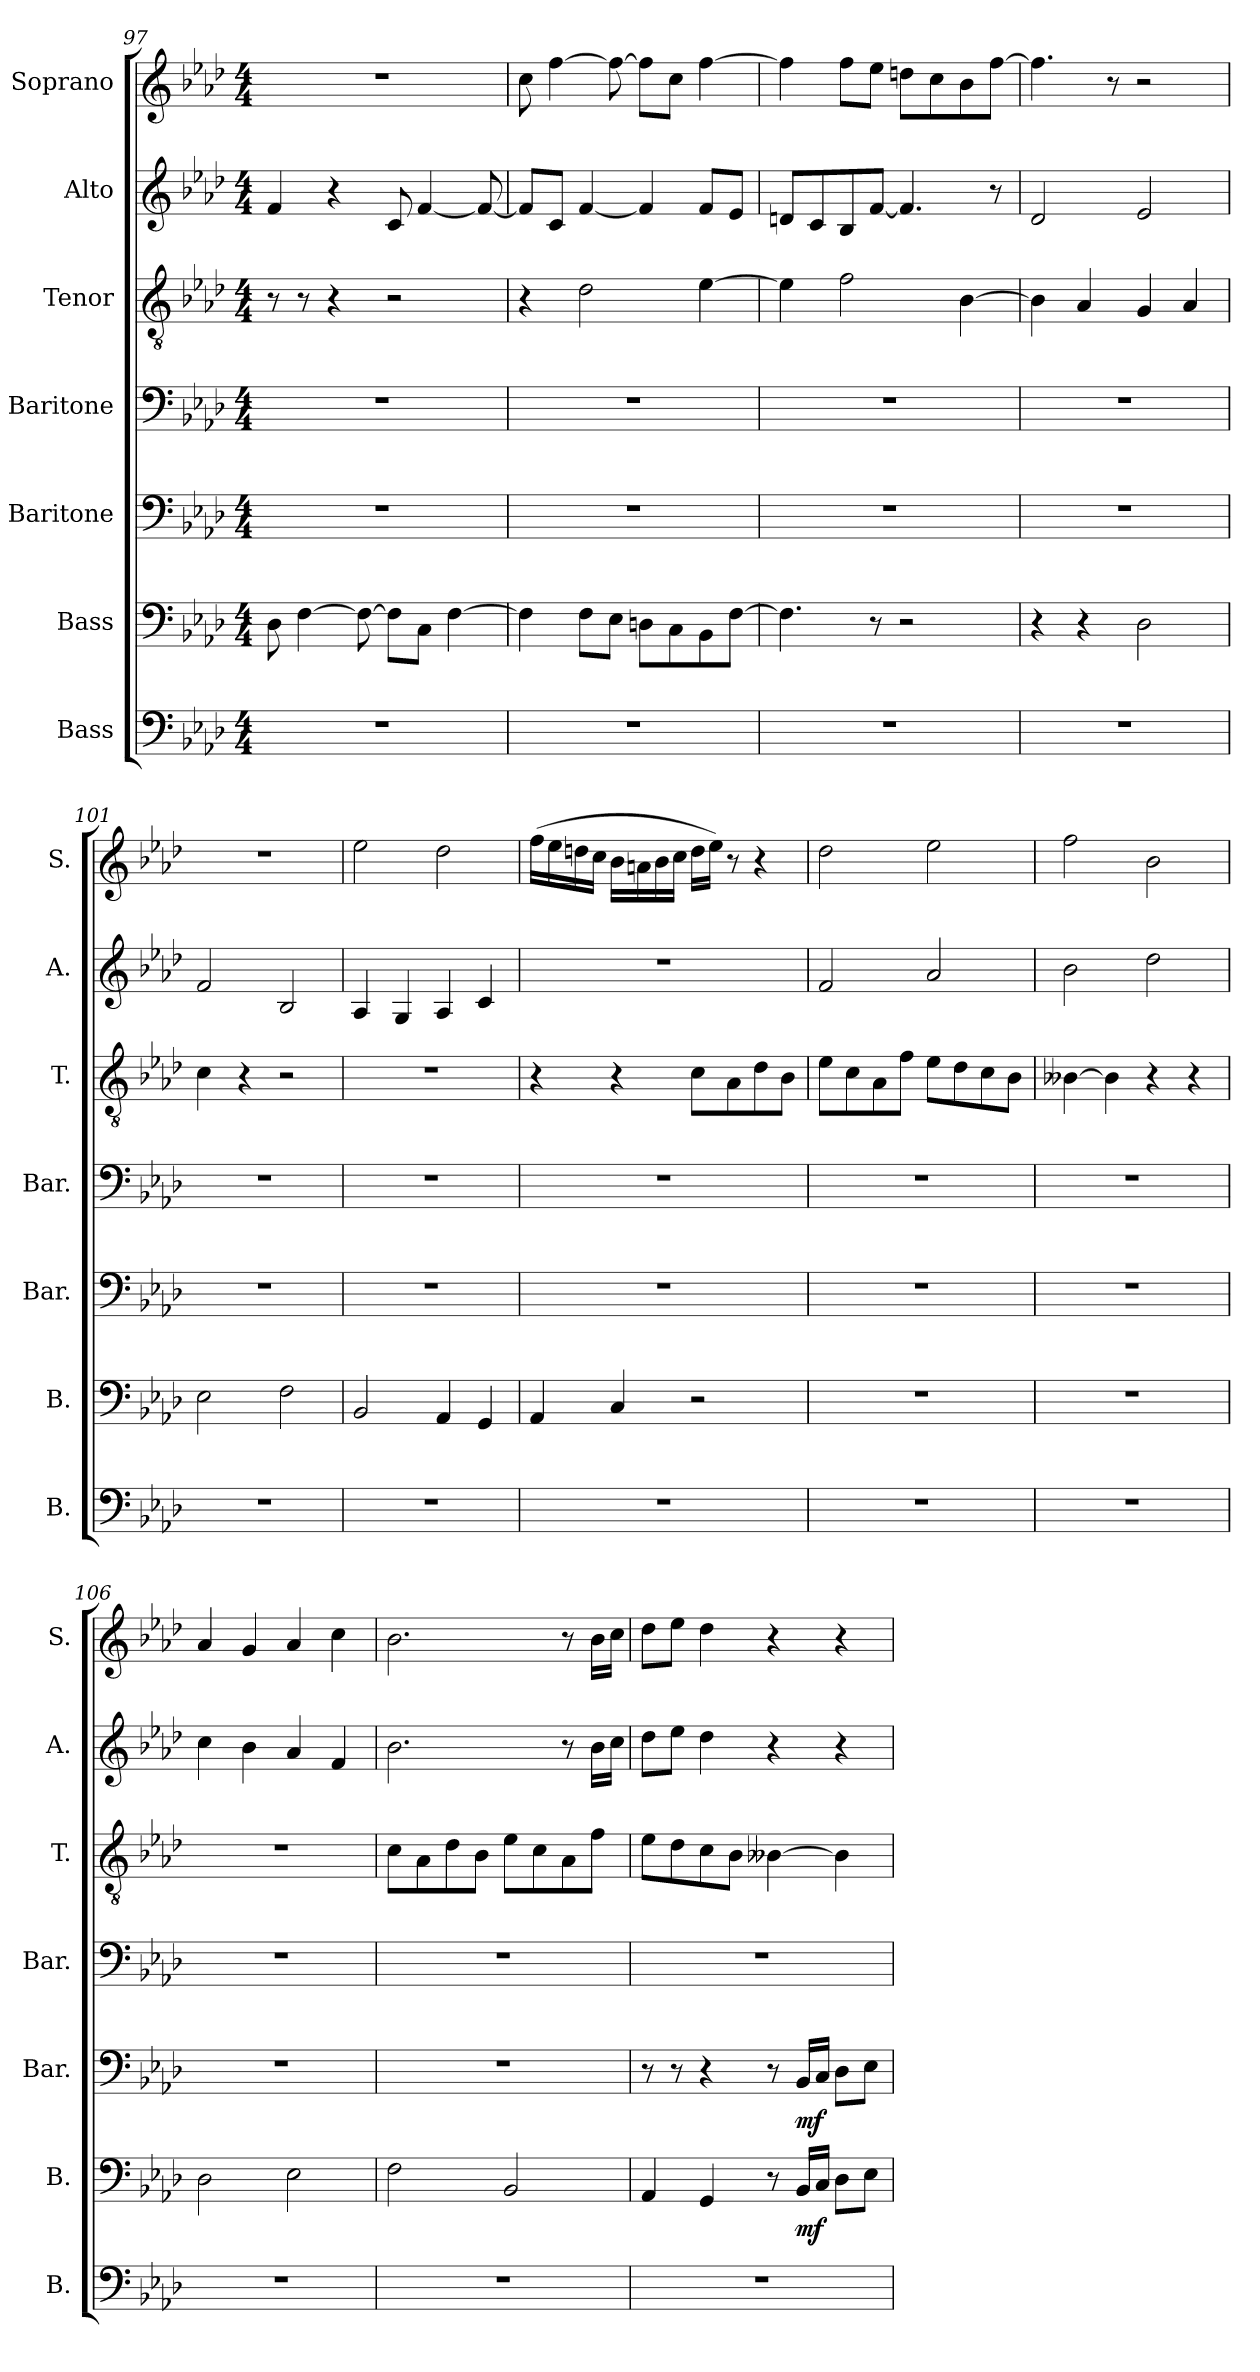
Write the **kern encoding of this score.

**kern	**kern	**dynam	**kern	**dynam	**kern	**kern	**kern	**kern
*part7	*part6	*part6	*part5	*part5	*part4	*part3	*part2	*part1
*staff7	*staff6	*staff6	*staff5	*staff5	*staff4	*staff3	*staff2	*staff1
*I"Bass	*I"Bass	*	*I"Baritone	*	*I"Baritone	*I"Tenor	*I"Alto	*I"Soprano
*I'B.	*I'B.	*	*I'Bar.	*	*I'Bar.	*I'T.	*I'A.	*I'S.
*clefF4	*clefF4	*	*clefF4	*	*clefF4	*clefGv2	*clefG2	*clefG2
*k[b-e-a-d-]	*k[b-e-a-d-]	*	*k[b-e-a-d-]	*	*k[b-e-a-d-]	*k[b-e-a-d-]	*k[b-e-a-d-]	*k[b-e-a-d-]
*M4/4	*M4/4	*	*M4/4	*	*M4/4	*M4/4	*M4/4	*M4/4
=97	=97	=97	=97	=97	=97	=97	=97	=97
1r	8D-\	.	1r	.	1r	8r	4f/	1r
.	[4F\	.	.	.	.	8r	.	.
.	.	.	.	.	.	4r	4r	.
.	8F\_	.	.	.	.	.	.	.
.	8F\L]	.	.	.	.	2r	8c/	.
.	8C\J	.	.	.	.	.	[4f/	.
.	[4F\	.	.	.	.	.	.	.
.	.	.	.	.	.	.	8f/_	.
!!LO:PB:g=z
=98	=98	=98	=98	=98	=98	=98	=98	=98
1r	4F\]	.	1r	.	1r	4r	8f/L]	8cc\
.	.	.	.	.	.	.	8c/J	[4ff\
.	8F\L	.	.	.	.	2d-\	[4f/	.
.	8E-\J	.	.	.	.	.	.	8ff\_
.	8Dn\L	.	.	.	.	.	4f/]	8ff\L]
.	8C\	.	.	.	.	.	.	8cc\J
.	8BB-\	.	.	.	.	[4e-\	8f/L	[4ff\
.	[8F\J	.	.	.	.	.	8e-/J	.
=99	=99	=99	=99	=99	=99	=99	=99	=99
1r	4.F\]	.	1r	.	1r	4e-\]	8dn/L	4ff\]
.	.	.	.	.	.	.	8c/	.
.	.	.	.	.	.	2f\	8B-/	8ff\L
.	8r	.	.	.	.	.	[8f/J	8ee-\J
.	2r	.	.	.	.	.	4.f/]	8ddn\L
.	.	.	.	.	.	.	.	8cc\
.	.	.	.	.	.	[4B-\	.	8b-\
.	.	.	.	.	.	.	8r	[8ff\J
=100	=100	=100	=100	=100	=100	=100	=100	=100
1r	4r	.	1r	.	1r	4B-\]	2d-/	4.ff\]
.	4r	.	.	.	.	4A-/	.	.
.	.	.	.	.	.	.	.	8r
.	2D-\	.	.	.	.	4G/	2e-/	2r
.	.	.	.	.	.	4A-/	.	.
=101	=101	=101	=101	=101	=101	=101	=101	=101
1r	2E-\	.	1r	.	1r	4c\	2f/	1r
.	.	.	.	.	.	4r	.	.
.	2F\	.	.	.	.	2r	2B-/	.
=102	=102	=102	=102	=102	=102	=102	=102	=102
1r	2BB-/	.	1r	.	1r	1r	4A-/	2ee-\
.	.	.	.	.	.	.	4G/	.
.	4AA-/	.	.	.	.	.	4A-/	2dd-\
.	4GG/	.	.	.	.	.	4c/	.
!!LO:PB:g=z
=103	=103	=103	=103	=103	=103	=103	=103	=103
1r	4AA-/	.	1r	.	1r	4r	1r	(16ff\LL
.	.	.	.	.	.	.	.	16ee-\
.	.	.	.	.	.	.	.	16ddn\
.	.	.	.	.	.	.	.	16cc\JJ
.	4C/	.	.	.	.	4r	.	16b-\LL
.	.	.	.	.	.	.	.	16an\
.	.	.	.	.	.	.	.	16b-\
.	.	.	.	.	.	.	.	16cc\JJ
.	2r	.	.	.	.	8c\L	.	16dd\LL
.	.	.	.	.	.	.	.	16ee-\JJ)
.	.	.	.	.	.	8A-\	.	8r
.	.	.	.	.	.	8d-\	.	4r
.	.	.	.	.	.	8B-\J	.	.
=104	=104	=104	=104	=104	=104	=104	=104	=104
1r	1r	.	1r	.	1r	8e-\L	2f/	2dd-\
.	.	.	.	.	.	8c\	.	.
.	.	.	.	.	.	8A-\	.	.
.	.	.	.	.	.	8f\J	.	.
.	.	.	.	.	.	8e-\L	2a-/	2ee-\
.	.	.	.	.	.	8d-\	.	.
.	.	.	.	.	.	8c\	.	.
.	.	.	.	.	.	8B-\J	.	.
=105	=105	=105	=105	=105	=105	=105	=105	=105
1r	1r	.	1r	.	1r	[4B--X\	2b-\	2ff\
.	.	.	.	.	.	4B--\]	.	.
.	.	.	.	.	.	4r	2dd-\	2b-\
.	.	.	.	.	.	4r	.	.
=106	=106	=106	=106	=106	=106	=106	=106	=106
1r	2D-\	.	1r	.	1r	1r	4cc\	4a-/
.	.	.	.	.	.	.	4b-\	4g/
.	2E-\	.	.	.	.	.	4a-/	4a-/
.	.	.	.	.	.	.	4f/	4cc\
=107	=107	=107	=107	=107	=107	=107	=107	=107
1r	2F\	.	1r	.	1r	8c\L	2.b-\	2.b-\
.	.	.	.	.	.	8A-\	.	.
.	.	.	.	.	.	8d-\	.	.
.	.	.	.	.	.	8B-\J	.	.
.	2BB-/	.	.	.	.	8e-\L	.	.
.	.	.	.	.	.	8c\	.	.
.	.	.	.	.	.	8A-\	8r	8r
.	.	.	.	.	.	8f\J	16b-\LL	16b-\LL
.	.	.	.	.	.	.	16cc\JJ	16cc\JJ
!!LO:PB:g=z
=108	=108	=108	=108	=108	=108	=108	=108	=108
1r	4AA-/	.	8r	.	1r	8e-\L	8dd-\L	8dd-\L
.	.	.	8r	.	.	8d-\	8ee-\J	8ee-\J
.	4GG/	.	4r	.	.	8c\	4dd-\	4dd-\
.	.	.	.	.	.	8B-\J	.	.
.	8r	.	8r	.	.	[4B--X\	4r	4r
!	!	!LO:DY:b	!	!LO:DY:b	!	!	!	!
.	16BB-/LL	mf	16BB-/LL	mf	.	.	.	.
.	16C/JJ	.	16C/JJ	.	.	.	.	.
.	8D-\L	.	8D-\L	.	.	4B--\]	4r	4r
.	8E-\J	.	8E-\J	.	.	.	.	.
=	=	=	=	=	=	=	=	=
*-	*-	*-	*-	*-	*-	*-	*-	*-
